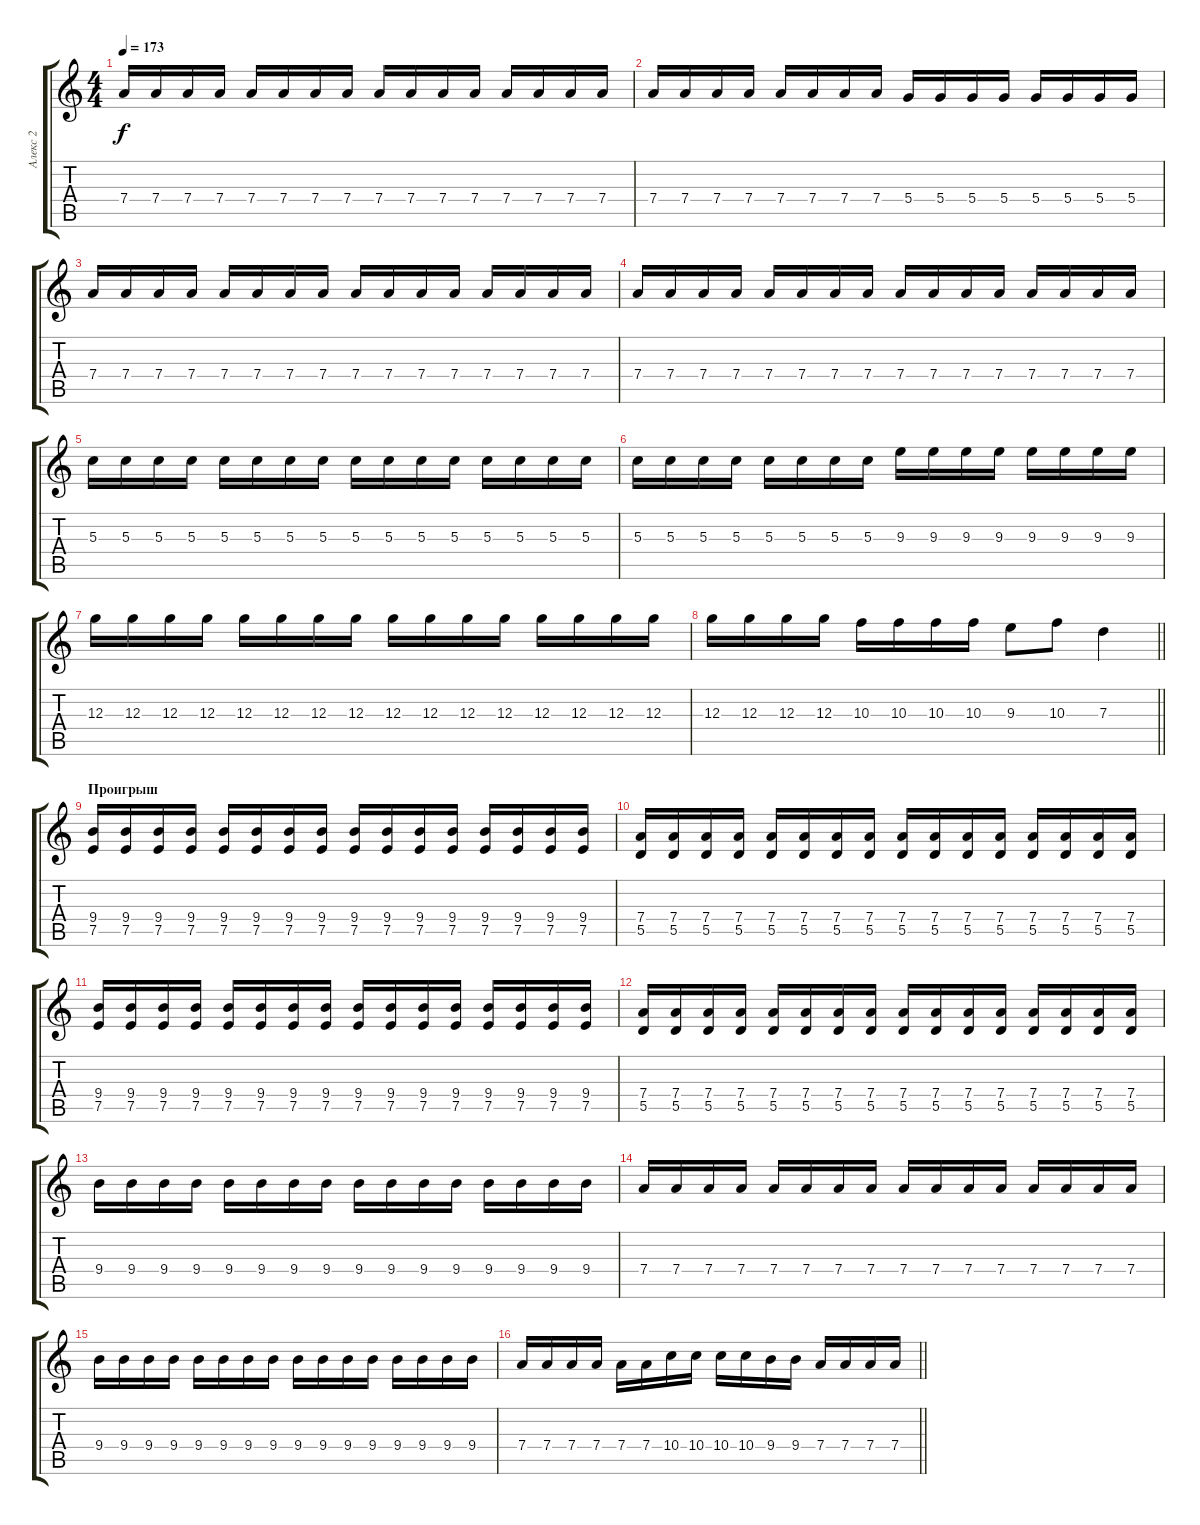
\track ("Алекс 2" "Алекс 2") {instrument distortionguitar}
\staff {score tabs}
\tuning (E4 B3 G3 D3 A2 E2) {hide}
\ts (4 4)
\tempo 173
\clef g2
\ks c
7.4.16{dy f} 7.4.16 7.4.16 7.4.16 7.4.16 7.4.16 7.4.16 7.4.16 7.4.16 7.4.16 7.4.16 7.4.16 7.4.16 7.4.16 7.4.16 7.4.16 |
7.4.16 7.4.16 7.4.16 7.4.16 7.4.16 7.4.16 7.4.16 7.4.16 5.4.16 5.4.16 5.4.16 5.4.16 5.4.16 5.4.16 5.4.16 5.4.16 |
7.4.16 7.4.16 7.4.16 7.4.16 7.4.16 7.4.16 7.4.16 7.4.16 7.4.16 7.4.16 7.4.16 7.4.16 7.4.16 7.4.16 7.4.16 7.4.16 |
7.4.16 7.4.16 7.4.16 7.4.16 7.4.16 7.4.16 7.4.16 7.4.16 7.4.16 7.4.16 7.4.16 7.4.16 7.4.16 7.4.16 7.4.16 7.4.16 |
5.3.16 5.3.16 5.3.16 5.3.16 5.3.16 5.3.16 5.3.16 5.3.16 5.3.16 5.3.16 5.3.16 5.3.16 5.3.16 5.3.16 5.3.16 5.3.16 |
5.3.16 5.3.16 5.3.16 5.3.16 5.3.16 5.3.16 5.3.16 5.3.16 9.3.16 9.3.16 9.3.16 9.3.16 9.3.16 9.3.16 9.3.16 9.3.16 |
12.3.16 12.3.16 12.3.16 12.3.16 12.3.16 12.3.16 12.3.16 12.3.16 12.3.16 12.3.16 12.3.16 12.3.16 12.3.16 12.3.16 12.3.16 12.3.16 |
\barLineRight lightlight
12.3.16 12.3.16 12.3.16 12.3.16 10.3.16 10.3.16 10.3.16 10.3.16 9.3.8 10.3.8 7.3.4 |
\section ("" "Проигрыш")
(9.4 7.5).16{volume 11} (9.4 7.5).16 (9.4 7.5).16 (9.4 7.5).16 (9.4 7.5).16 (9.4 7.5).16 (9.4 7.5).16 (9.4 7.5).16 (9.4 7.5).16 (9.4 7.5).16 (9.4 7.5).16 (9.4 7.5).16 (9.4 7.5).16 (9.4 7.5).16 (9.4 7.5).16 (9.4 7.5).16 |
(7.4 5.5).16 (7.4 5.5).16 (7.4 5.5).16 (7.4 5.5).16 (7.4 5.5).16 (7.4 5.5).16 (7.4 5.5).16 (7.4 5.5).16 (7.4 5.5).16 (7.4 5.5).16 (7.4 5.5).16 (7.4 5.5).16 (7.4 5.5).16 (7.4 5.5).16 (7.4 5.5).16 (7.4 5.5).16 |
(9.4 7.5).16{volume 11} (9.4 7.5).16 (9.4 7.5).16 (9.4 7.5).16 (9.4 7.5).16 (9.4 7.5).16 (9.4 7.5).16 (9.4 7.5).16 (9.4 7.5).16 (9.4 7.5).16 (9.4 7.5).16 (9.4 7.5).16 (9.4 7.5).16 (9.4 7.5).16 (9.4 7.5).16 (9.4 7.5).16 |
(7.4 5.5).16 (7.4 5.5).16 (7.4 5.5).16 (7.4 5.5).16 (7.4 5.5).16 (7.4 5.5).16 (7.4 5.5).16 (7.4 5.5).16 (7.4 5.5).16 (7.4 5.5).16 (7.4 5.5).16 (7.4 5.5).16 (7.4 5.5).16 (7.4 5.5).16 (7.4 5.5).16 (7.4 5.5).16 |
9.4.16{volume 16} 9.4.16 9.4.16 9.4.16 9.4.16 9.4.16 9.4.16 9.4.16 9.4.16 9.4.16 9.4.16 9.4.16 9.4.16 9.4.16 9.4.16 9.4.16 |
7.4.16 7.4.16 7.4.16 7.4.16 7.4.16 7.4.16 7.4.16 7.4.16 7.4.16 7.4.16 7.4.16 7.4.16 7.4.16 7.4.16 7.4.16 7.4.16 |
9.4.16{volume 16} 9.4.16 9.4.16 9.4.16 9.4.16 9.4.16 9.4.16 9.4.16 9.4.16 9.4.16 9.4.16 9.4.16 9.4.16 9.4.16 9.4.16 9.4.16 |
\barLineRight lightlight
7.4.16 7.4.16 7.4.16 7.4.16 7.4.16 7.4.16 10.4.16 10.4.16 10.4.16 10.4.16 9.4.16 9.4.16 7.4.16 7.4.16 7.4.16 7.4.16
